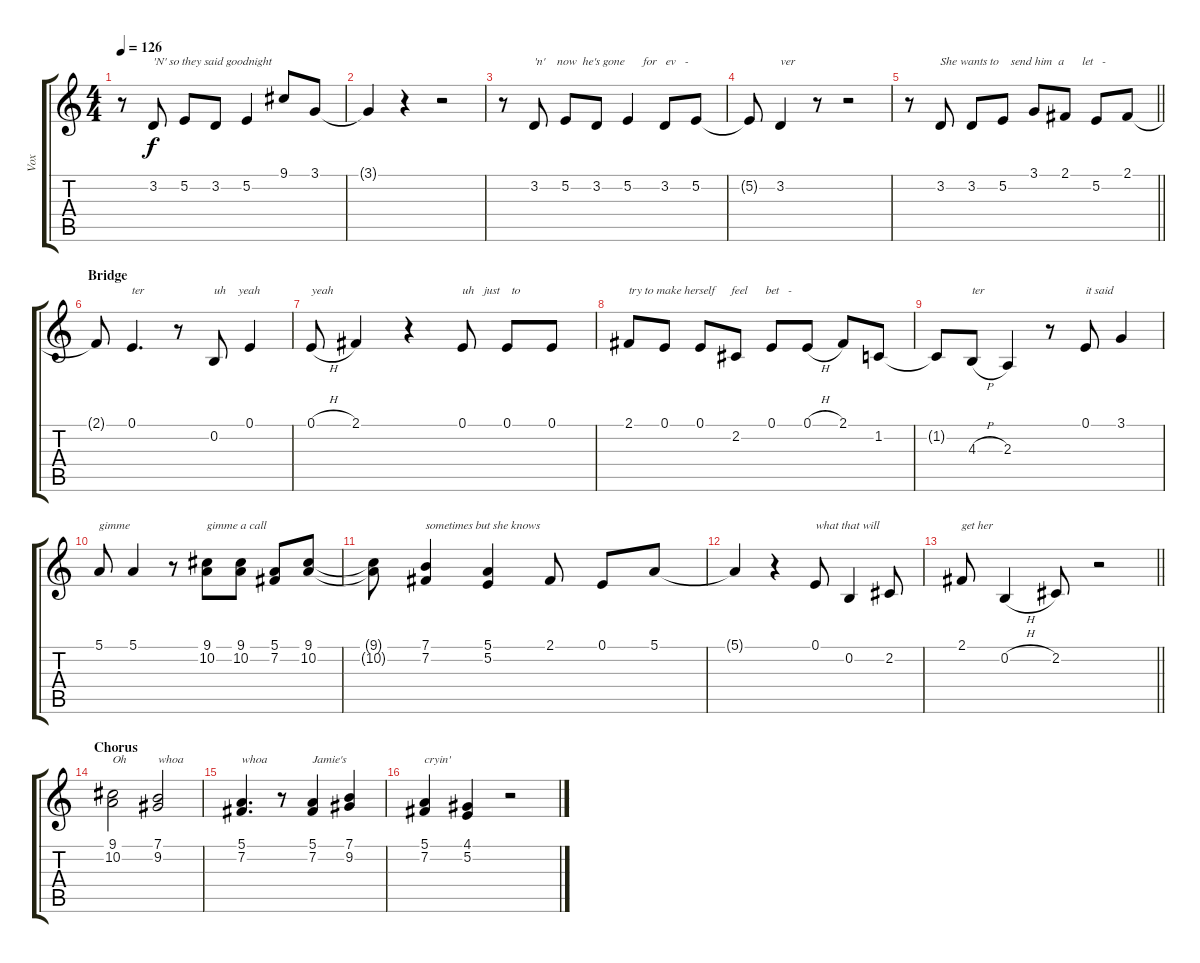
\track ("Vox" "Vox") {instrument altosax}
\staff {score tabs}
\tuning (E4 B3 G3 D3 A2 E2) {hide}
\ts (4 4)
\tempo 126
\clef g2
\ks c
r.8{dy f} 3.2.8{txt "'N' so they said goodnight"} 5.2.8 3.2.8 5.2.4 9.1.8 3.1.8 |
3.1{t}.4 r.4 r.2 |
r.8 3.2.8{txt "'n'    now  he's gone      for   ev   -"} 5.2.8 3.2.8 5.2.4 3.2.8 5.2.8 |
5.2{t}.8 3.2.4{txt "ver"} r.8 r.2 |
\barLineRight lightlight
r.8 3.2.8{txt "She wants to    send him  a      let   -"} 3.2.8 5.2.8 3.1.8 2.1.8 5.2.8 2.1.8 |
\section ("" "Bridge")
2.1{t}.8 0.1.4{d txt "ter"} r.8 0.2.8{txt "uh    yeah"} 0.1.4 |
0.1{h}.8{txt "yeah"} 2.1.4 r.4 0.1.8{txt "uh   just    to"} 0.1.8 0.1.8 |
2.1.8{txt "try to make herself     feel      bet   -"} 0.1.8 0.1.8 2.2.8 0.1.8 0.1{h}.8 2.1.8 1.2.8 |
1.2{t}.8 4.3{h}.8{txt "ter"} 2.3.4 r.8 0.1.8{txt "it said"} 3.1.4 |
5.1.8{txt "gimme"} 5.1.4 r.8 (9.1 10.2).8{txt "gimme a call"} (9.1 10.2).8 (5.1 7.2).8 (9.1 10.2).8 |
(9.1{t} 10.2{t}).8 (7.1 7.2).4{txt "sometimes but she knows"} (5.1 5.2).4 2.1.8 0.1.8 5.1.8 |
5.1{t}.4 r.4 0.1.8{txt "what that will"} 0.2.4 2.2.8 |
\barLineRight lightlight
2.1.8{txt "get her"} 0.2{h}.4 2.2.8 r.2 |
\section ("" "Chorus")
(9.1 10.2).2{txt "Oh"} (7.1 9.2).2{txt "whoa"} |
(5.1 7.2).4{d txt "whoa"} r.8 (5.1 7.2).4{txt "Jamie's"} (7.1 9.2).4 |
(5.1 7.2).4{txt "cryin'"} (4.1 5.2).4 r.2
